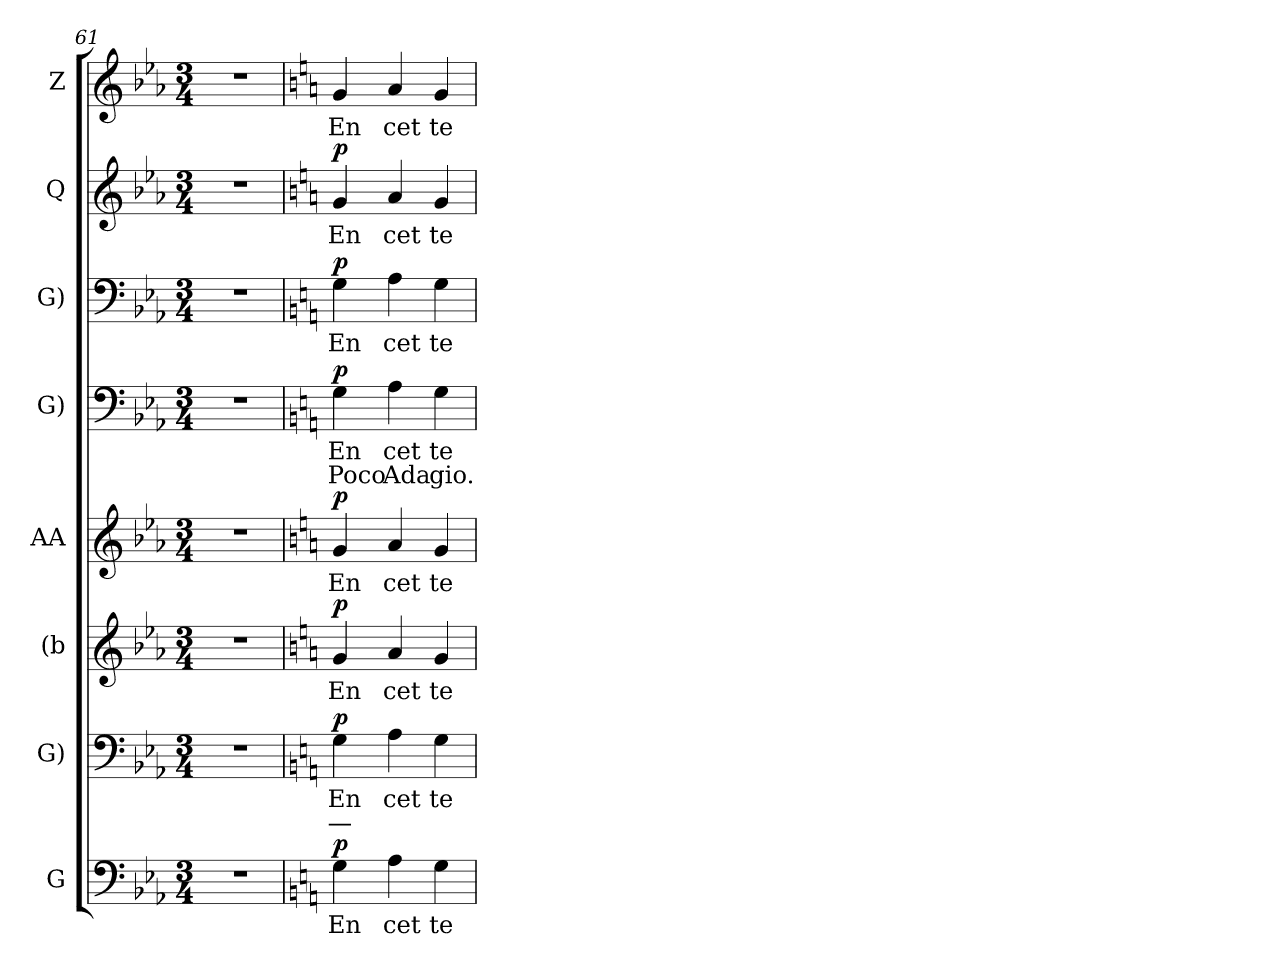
**kern	**text	**dynam	**kern	**text	**text	**dynam	**kern	**text	**dynam	**kern	**text	**dynam	**kern	**text	**text	**dynam	**kern	**text	**dynam	**kern	**text	**dynam	**kern	**text
*part8	*part8	*part8	*part7	*part7	*part7	*part7	*part6	*part6	*part6	*part5	*part5	*part5	*part4	*part4	*part4	*part4	*part3	*part3	*part3	*part2	*part2	*part2	*part1	*part1
*staff8	*staff8	*staff8	*staff7	*staff7	*staff7	*staff7	*staff6	*staff6	*staff6	*staff5	*staff5	*staff5	*staff4	*staff4	*staff4	*staff4	*staff3	*staff3	*staff3	*staff2	*staff2	*staff2	*staff1	*staff1
*I"G	*	*	*I"G)	*	*	*	*I"(b	*	*	*I"AA	*	*	*I"G)	*	*	*	*I"G)	*	*	*I"Q	*	*	*I"Z	*
*clefF4	*	*	*clefF4	*	*	*	*clefG2	*	*	*clefG2	*	*	*clefF4	*	*	*	*clefF4	*	*	*clefG2	*	*	*clefG2	*
*k[b-e-a-]	*	*	*k[b-e-a-]	*	*	*	*k[b-e-a-]	*	*	*k[b-e-a-]	*	*	*k[b-e-a-]	*	*	*	*k[b-e-a-]	*	*	*k[b-e-a-]	*	*	*k[b-e-a-]	*
*M3/4	*	*	*M3/4	*	*	*	*M3/4	*	*	*M3/4	*	*	*M3/4	*	*	*	*M3/4	*	*	*M3/4	*	*	*M3/4	*
=61	=61	=61	=61	=61	=61	=61	=61	=61	=61	=61	=61	=61	=61	=61	=61	=61	=61	=61	=61	=61	=61	=61	=61	=61
2.r	.	.	2.r	.	.	.	2.r	.	.	2.r	.	.	2.r	.	.	.	2.r	.	.	2.r	.	.	2.r	.
=62	=62	=62	=62	=62	=62	=62	=62	=62	=62	=62	=62	=62	=62	=62	=62	=62	=62	=62	=62	=62	=62	=62	=62	=62
*k[]	*	*	*k[]	*	*	*	*k[]	*	*	*k[]	*	*	*k[]	*	*	*	*k[]	*	*	*k[]	*	*	*k[]	*
!	!	!LO:DY:a	!	!	!	!LO:DY:a	!	!	!LO:DY:a	!	!	!LO:DY:a	!	!	!	!LO:DY:a	!	!	!LO:DY:a	!	!	!LO:DY:a	!	!
4Gi\	En	p	4Gi\	En	—	p	4gi/	En	p	4gi/	En	p	4Gi\	En	Poco	p	4Gi\	En	p	4gi/	En	p	4gi/	En
4Ai\	cet	.	4Ai\	cet	.	.	4ai/	cet	.	4ai/	cet	.	4Ai\	cet	Ada	.	4Ai\	cet	.	4ai/	cet	.	4ai/	cet
4Gi\	te	.	4Gi\	te	.	.	4gi/	te	.	4gi/	te	.	4Gi\	te	gio.	.	4Gi\	te	.	4gi/	te	.	4gi/	te
=	=	=	=	=	=	=	=	=	=	=	=	=	=	=	=	=	=	=	=	=	=	=	=	=
*-	*-	*-	*-	*-	*-	*-	*-	*-	*-	*-	*-	*-	*-	*-	*-	*-	*-	*-	*-	*-	*-	*-	*-	*-
